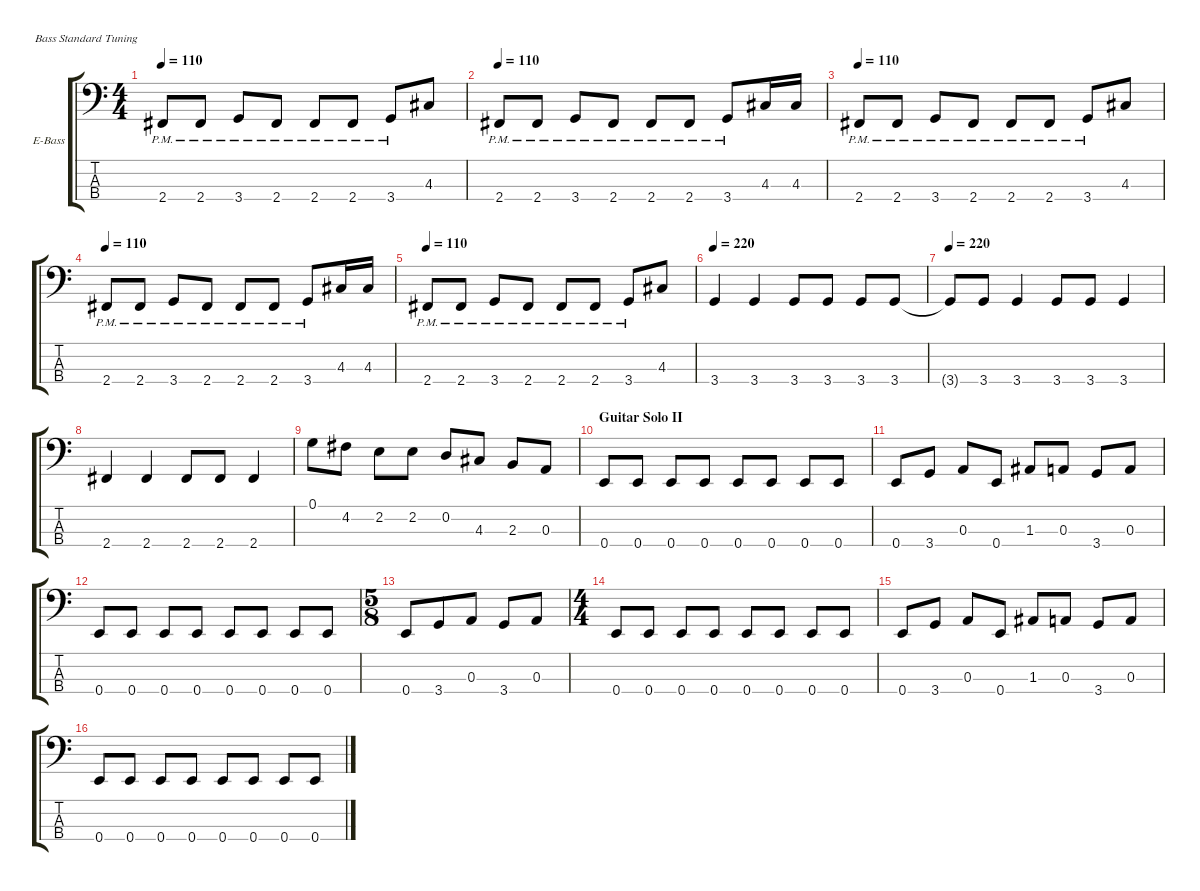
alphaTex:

\hideDynamics
\bracketExtendMode groupsimilarinstruments
\firstSystemTrackNameOrientation horizontal
\otherSystemsTrackNameOrientation horizontal
\track ("Bass" "E-Bass") {multiBarRest instrument electricbassfinger}
\staff {score tabs}
\tuning (G2 D2 A1 E1)
\ts (4 4)
\tempo 110
\clef f4
\ks c
2.4{pm}.8{dy fff} 2.4{pm}.8 3.4{pm}.8 2.4{pm}.8 2.4{pm}.8 2.4{pm}.8 3.4{pm}.8 4.3.8 |
\tempo 110
2.4{pm}.8 2.4{pm}.8 3.4{pm}.8 2.4{pm}.8 2.4{pm}.8 2.4{pm}.8 3.4{pm}.8 4.3.16 4.3.16 |
\tempo 110
2.4{pm}.8 2.4{pm}.8 3.4{pm}.8 2.4{pm}.8 2.4{pm}.8 2.4{pm}.8 3.4{pm}.8 4.3.8 |
\tempo 110
2.4{pm}.8 2.4{pm}.8 3.4{pm}.8 2.4{pm}.8 2.4{pm}.8 2.4{pm}.8 3.4{pm}.8 4.3.16 4.3.16 |
\tempo 110
2.4{pm}.8 2.4{pm}.8 3.4{pm}.8 2.4{pm}.8 2.4{pm}.8 2.4{pm}.8 3.4{pm}.8 4.3.8 |
\tempo 220
3.4.4 3.4.4 3.4.8 3.4.8 3.4.8 3.4.8 |
\tempo 220
3.4{t}.8{dy f} 3.4.8{dy fff} 3.4.4 3.4.8 3.4.8 3.4.4 |
2.4.4 2.4.4 2.4.8 2.4.8 2.4.4 |
0.1.8 4.2.8 2.2.8 2.2.8 0.2.8 4.3.8 2.3.8 0.3.8 |
\section ("" "Guitar Solo II")
0.4.8 0.4.8 0.4.8 0.4.8 0.4.8 0.4.8 0.4.8 0.4.8 |
0.4.8 3.4.8 0.3.8 0.4.8 1.3.8 0.3.8 3.4.8 0.3.8 |
0.4.8 0.4.8 0.4.8 0.4.8 0.4.8 0.4.8 0.4.8 0.4.8 |
\ts (5 8)
0.4.8 3.4.8 0.3.8 3.4.8 0.3.8 |
\ts (4 4)
0.4.8 0.4.8 0.4.8 0.4.8 0.4.8 0.4.8 0.4.8 0.4.8 |
0.4.8 3.4.8 0.3.8 0.4.8 1.3.8 0.3.8 3.4.8 0.3.8 |
0.4.8 0.4.8 0.4.8 0.4.8 0.4.8 0.4.8 0.4.8 0.4.8
